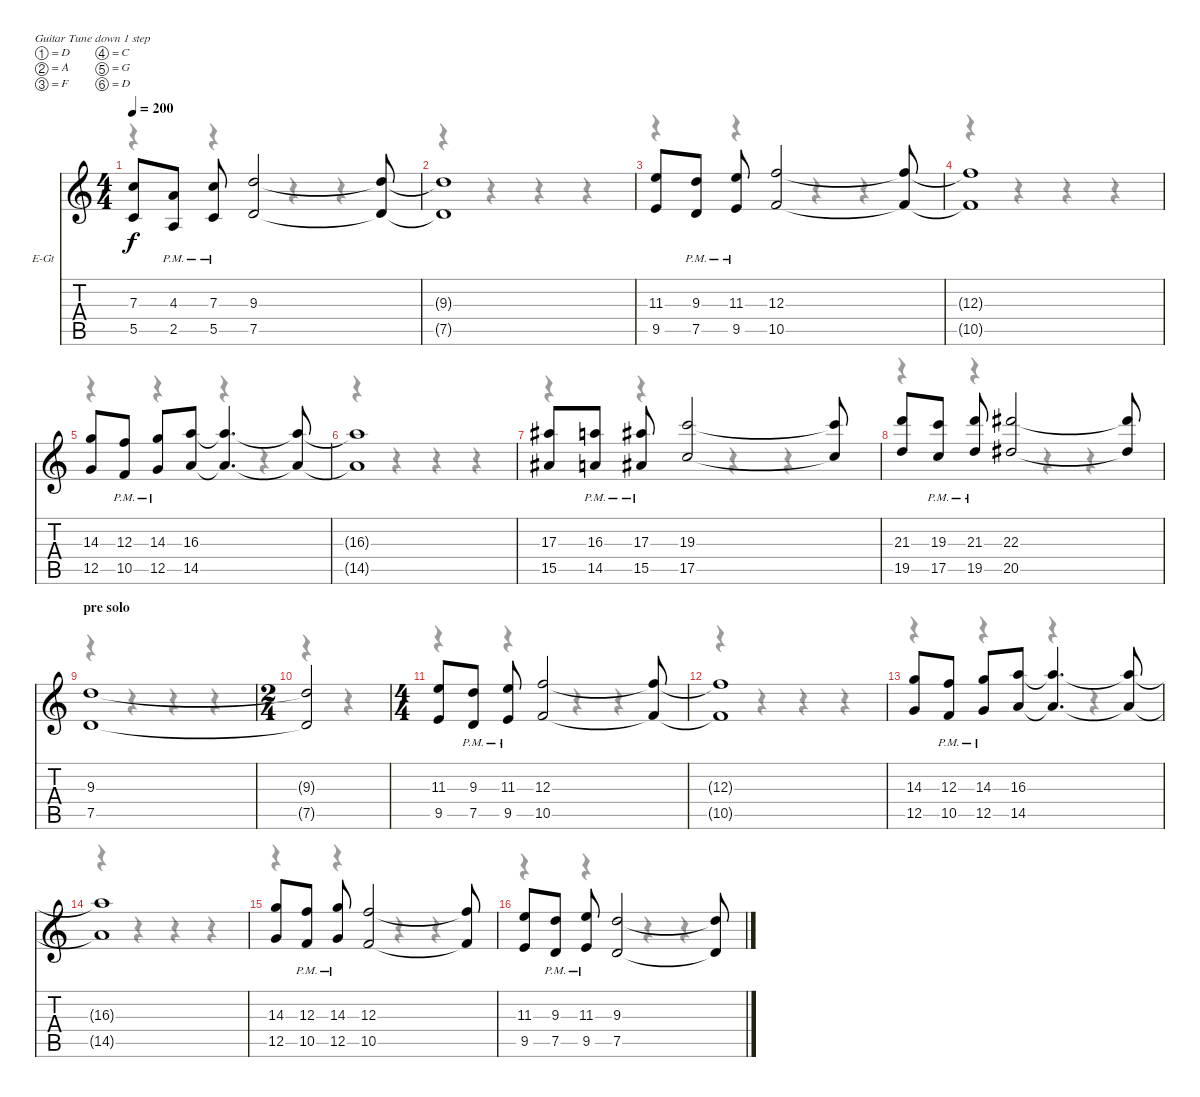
\bracketExtendMode nobrackets
\firstSystemTrackNameOrientation horizontal
\otherSystemsTrackNameOrientation horizontal
\track ("Miland \"Mille\" Petrozza" "E-Gt") {instrument distortionguitar}
\staff {score tabs}
\tuning (D4 A3 F3 C3 G2 D2)
\voice
\ts (4 4)
\tempo 200
\clef g2
\ks c
(7.3 5.5).8{dy f} (4.3{pm} 2.5{pm}).8 (7.3{pm} 5.5{pm}).8 (9.3 7.5).2 (9.3{t} 7.5{t}).8 |
(9.3{t} 7.5{t}).1 |
(11.3 9.5).8 (9.3{pm} 7.5{pm}).8 (11.3{pm} 9.5{pm}).8 (12.3 10.5).2 (12.3{t} 10.5{t}).8 |
(12.3{t} 10.5{t}).1 |
(14.3 12.5).8 (12.3{pm} 10.5{pm}).8 (14.3{pm} 12.5{pm}).8 (16.3 14.5).8 (16.3{t} 14.5{t}).4{d} (16.3{t} 14.5{t}).8 |
(16.3{t} 14.5{t}).1 |
(17.3 15.5).8 (16.3{pm} 14.5{pm}).8 (17.3{pm} 15.5{pm}).8 (19.3 17.5).2 (19.3{t} 17.5{t}).8 |
(21.3 19.5).8 (19.3{pm} 17.5{pm}).8 (21.3{pm} 19.5{pm}).8 (22.3 20.5).2 (22.3{t} 20.5{t}).8 |
\section ("" "pre solo")
(9.3 7.5).1 |
\ts (2 4)
\beaming (8 1 1 1 1)
(9.3{t} 7.5{t}).2 |
\ts (4 4)
\beaming (8 2 2 2 2)
(11.3 9.5).8 (9.3{pm} 7.5{pm}).8 (11.3{pm} 9.5{pm}).8 (12.3 10.5).2 (12.3{t} 10.5{t}).8 |
(12.3{t} 10.5{t}).1 |
(14.3 12.5).8 (12.3{pm} 10.5{pm}).8 (14.3{pm} 12.5{pm}).8 (16.3 14.5).8 (16.3{t} 14.5{t}).4{d} (16.3{t} 14.5{t}).8 |
(16.3{t} 14.5{t}).1 |
(14.3 12.5).8 (12.3{pm} 10.5{pm}).8 (14.3{pm} 12.5{pm}).8 (12.3 10.5).2 (12.3{t} 10.5{t}).8 |
(11.3 9.5).8 (9.3{pm} 7.5{pm}).8 (11.3{pm} 9.5{pm}).8 (9.3 7.5).2 (9.3{t} 7.5{t}).8
\voice
\clef g2
\ottava regular
\simile none
\ks c
r.4{dy mf} r.4 r.4 r.4 |
r.4 r.4 r.4 r.4 |
r.4 r.4 r.4 r.4 |
r.4 r.4 r.4 r.4 |
r.4 r.4 r.4 r.4 |
r.4 r.4 r.4 r.4 |
r.4 r.4 r.4 r.4 |
r.4 r.4 r.4 r.4 |
r.4 r.4 r.4 r.4 |
r.4 r.4 |
r.4 r.4 r.4 r.4 |
r.4 r.4 r.4 r.4 |
r.4 r.4 r.4 r.4 |
r.4 r.4 r.4 r.4 |
r.4 r.4 r.4 r.4 |
r.4 r.4 r.4 r.4
